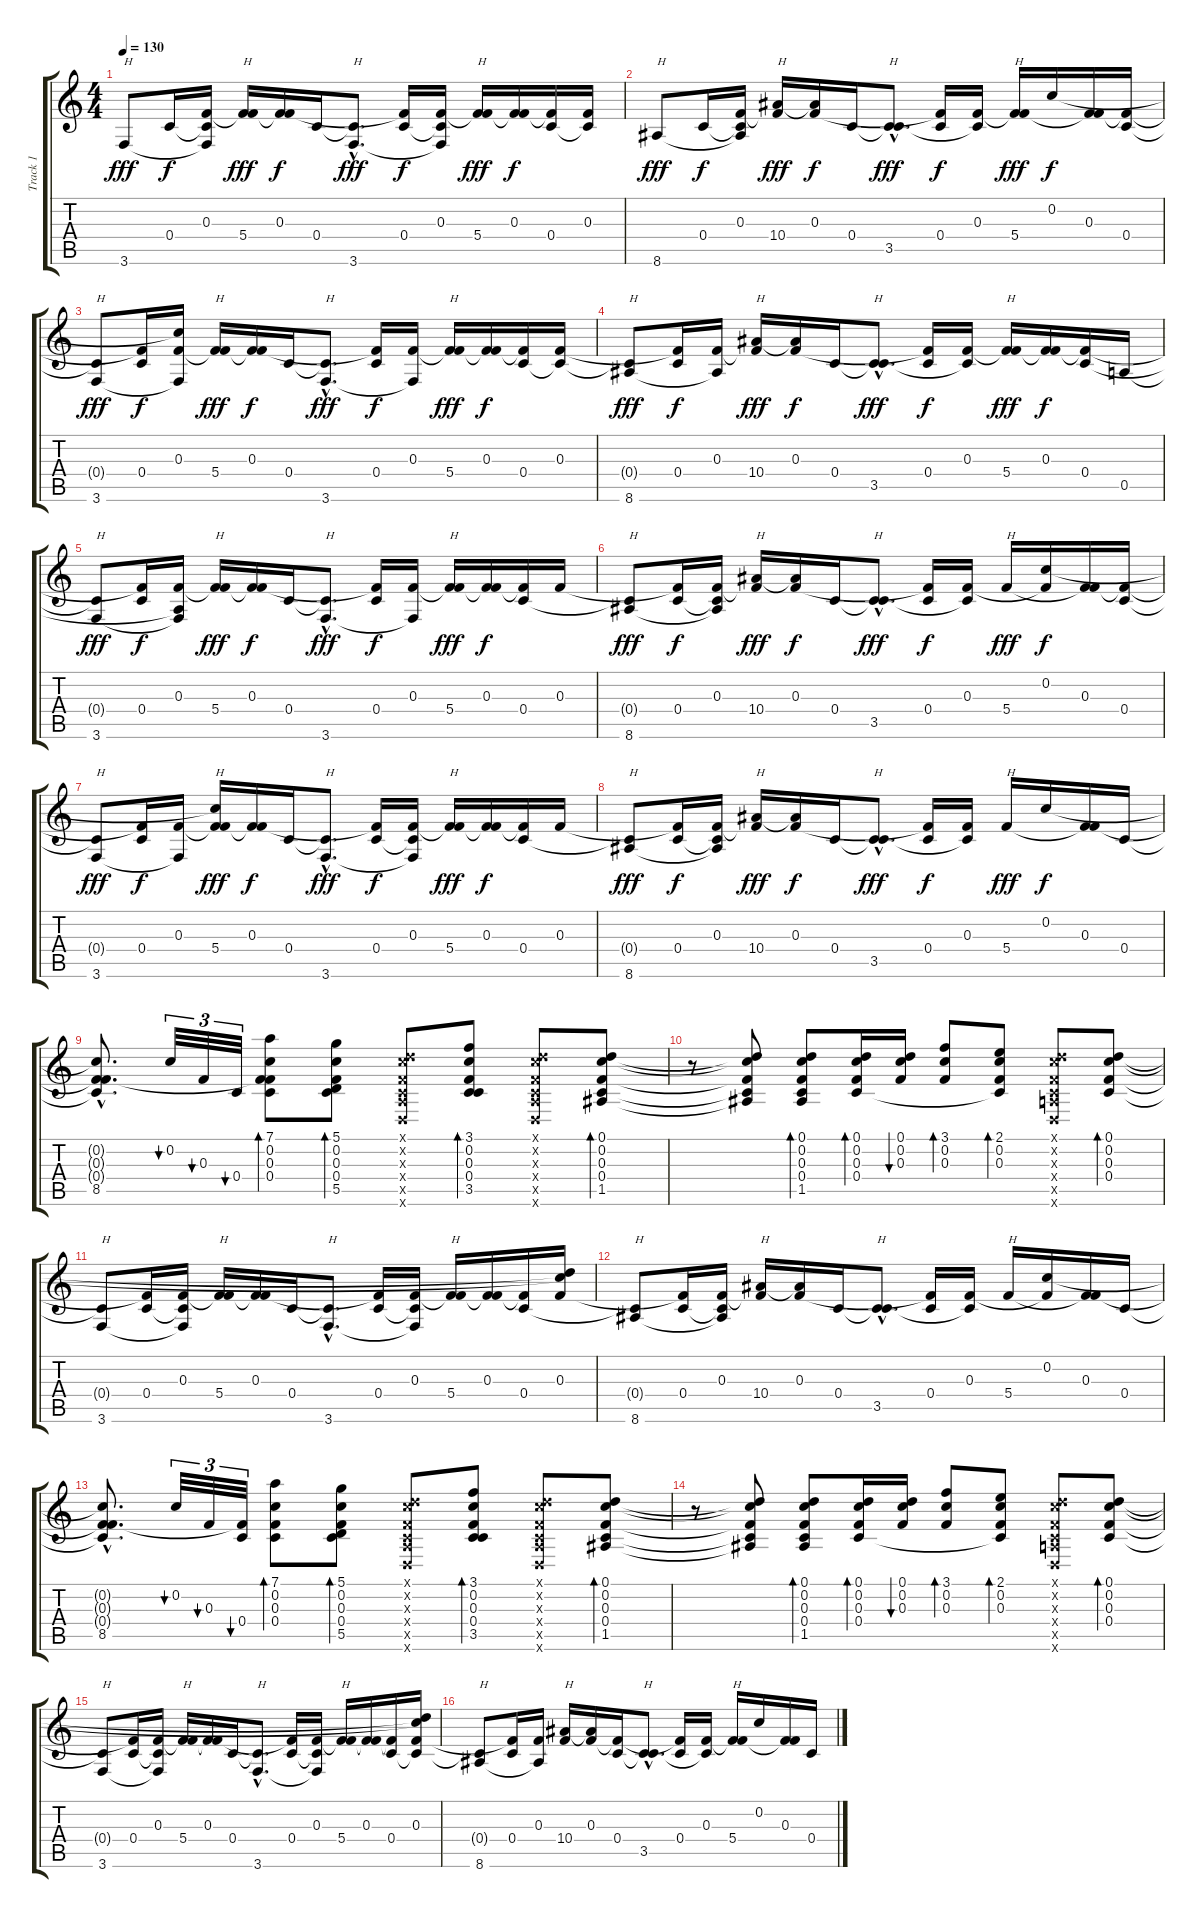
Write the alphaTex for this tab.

\track ("Track 1" "Track 1") {instrument acousticguitarsteel}
\staff {score tabs}
\tuning (D4 C4 F3 C3 A2 D2) {hide}
\ts (4 4)
\tempo 130
\clef g2
\ks c
3.6.8{txt "H" dy fff} 0.4.16{dy f} (0.3 0.4{t} 3.6{t}).16 (0.3{t} 5.4).16{txt "H" dy fff} (0.3 5.4{t}).16{dy f} 0.4.16 (0.4{hac t} 3.6{hac}).8{d txt "H" dy fff} (0.3{t} 0.4).16{dy f} (0.3 0.4{t} 3.6{t}).16 (0.3{t} 5.4).16{txt "H" dy fff} (0.3 5.4{t}).16{dy f} (0.3{t} 0.4).16 (0.3 0.4{t}).16 |
8.6.8{txt "H" dy fff} 0.4.16{dy f} (0.3 0.4{t} 8.6{t}).16 (0.3{t} 10.4).16{txt "H" dy fff} (0.3 10.4{t}).16{dy f} 0.4.16 (0.4{hac t} 3.5{hac}).8{d txt "H" dy fff} (0.3{t} 0.4).16{dy f} (0.3 3.5{t}).16 (0.3{t} 5.4).16{txt "H" dy fff} 0.2.16{dy f} (0.3 5.4{t}).16 (0.3{t} 0.4).16 |
(0.4{t} 3.6).8{txt "H" dy fff} (0.3{t} 0.4).16{dy f} (0.2{t} 0.3 3.6{t}).16 (0.3{t} 5.4).16{txt "H" dy fff} (0.3 5.4{t}).16{dy f} 0.4.16 (0.4{hac t} 3.6{hac}).8{d txt "H" dy fff} (0.3{t} 0.4).16{dy f} (0.3 3.6{t}).16 (0.3{t} 5.4).16{txt "H" dy fff} (0.3 5.4{t}).16{dy f} (0.3{t} 0.4).16 (0.3 0.4{t}).16 |
(0.4{t} 8.6).8{txt "H" dy fff} (0.3{t} 0.4).16{dy f} (0.3 8.6{t}).16 (0.3{t} 10.4).16{txt "H" dy fff} (0.3 10.4{t}).16{dy f} 0.4.16 (0.4{hac t} 3.5{hac}).8{d txt "H" dy fff} (0.3{t} 0.4).16{dy f} (0.3 3.5{t}).16 (0.3{t} 5.4).16{txt "H" dy fff} (0.3 5.4{t}).16{dy f} (0.3{t} 0.4).16 0.5.16 |
(0.4{t} 3.6).8{txt "H" dy fff} (0.3{t} 0.4).16{dy f} (0.3 0.5{t} 3.6{t}).16 (0.3{t} 5.4).16{txt "H" dy fff} (0.3 5.4{t}).16{dy f} 0.4.16 (0.4{hac t} 3.6{hac}).8{d txt "H" dy fff} (0.3{t} 0.4).16{dy f} (0.3 3.6{t}).16 (0.3{t} 5.4).16{txt "H" dy fff} (0.3 5.4{t}).16{dy f} (0.3{t} 0.4).16 0.3.16 |
(0.4{t} 8.6).8{txt "H" dy fff} (0.3{t} 0.4).16{dy f} (0.3 0.4{t} 8.6{t}).16 (0.3{t} 10.4).16{txt "H" dy fff} (0.3 10.4{t}).16{dy f} 0.4.16 (0.4{hac t} 3.5{hac}).8{d txt "H" dy fff} (0.3{t} 0.4).16{dy f} (0.3 3.5{t}).16 5.4.16{txt "H" dy fff} (0.2 0.3{t}).16{dy f} (0.3 5.4{t}).16 (0.3{t} 0.4).16 |
(0.4{t} 3.6).8{txt "H" dy fff} (0.3{t} 0.4).16{dy f} (0.3 3.6{t}).16 (0.2{t} 0.3{t} 5.4).16{txt "H" dy fff} (0.3 5.4{t}).16{dy f} 0.4.16 (0.4{hac t} 3.6{hac}).8{d txt "H" dy fff} (0.3{t} 0.4).16{dy f} (0.3 0.4{t} 3.6{t}).16 (0.3{t} 5.4).16{txt "H" dy fff} (0.3 5.4{t}).16{dy f} (0.3{t} 0.4).16 0.3.16 |
(0.4{t} 8.6).8{txt "H" dy fff} (0.3{t} 0.4).16{dy f} (0.3 0.4{t} 8.6{t}).16 (0.3{t} 10.4).16{txt "H" dy fff} (0.3 10.4{t}).16{dy f} 0.4.16 (0.4{hac t} 3.5{hac}).8{d txt "H" dy fff} (0.3{t} 0.4).16{dy f} (0.3 3.5{t}).16 5.4.16{txt "H" dy fff} 0.2.16{dy f} (0.3 5.4{t}).16 0.4.16 |
(0.2{hac t} 0.3{hac t} 0.4{hac t} 8.5{hac}).8{d} 0.2.32{tu (3 2) bu 30} 0.3.32{tu (3 2) bu 30} 0.4.32{tu (3 2) bu 30} (7.1 0.2 0.3 0.4 8.5{t}).8{bd 30} (5.1 0.2 0.3 0.4 5.5).8{bd 60} (0.1{x} 0.2{x} 0.3{x} 0.4{x} 0.5{x} 0.6{x}).8 (3.1 0.2 0.3 0.4 3.5).8{bd 30} (0.1{x} 0.2{x} 0.3{x} 0.4{x} 0.5{x} 0.6{x}).8 (0.1 0.2 0.3 0.4 1.5).8{bd 30} |
r.8 (0.1{t} 0.2{t} 0.3{t} 0.4{t} 1.5{t}).8 (0.1 0.2 0.3 0.4 1.5).8{bd 30} (0.1 0.2 0.3 0.4).16{bd 30} (0.1 0.2 0.3).16{bu 30} (3.1 0.2 0.3).8{bd 30} (2.1 0.2 0.3 0.4{t}).8{bd 30} (0.1{x} 0.2{x} 0.3{x} 0.4{x} 0.5{x} 0.6{x}).8 (0.1 0.2 0.3 0.4).8{bd 30} |
(0.4{t} 3.6).8{txt "H"} (0.3{t} 0.4).16 (0.3 0.4{t} 3.6{t}).16 (0.3{t} 5.4).16{txt "H"} (0.3 5.4{t}).16 0.4.16 (0.4{hac t} 3.6{hac}).8{d txt "H"} (0.3{t} 0.4).16 (0.3 0.4{t} 3.6{t}).16 (0.3{t} 5.4).16{txt "H"} (0.3 5.4{t}).16 (0.3{t} 0.4).16 (0.1{t} 0.2{t} 0.3).16 |
(0.4{t} 8.6).8{txt "H"} (0.3{t} 0.4).16 (0.3 0.4{t} 8.6{t}).16 (0.3{t} 10.4).16{txt "H"} (0.3 10.4{t}).16 0.4.16 (0.4{hac t} 3.5{hac}).8{d txt "H"} (0.3{t} 0.4).16 (0.3 3.5{t}).16 5.4.16{txt "H"} (0.2 0.3{t}).16 (0.3 5.4{t}).16 0.4.16 |
(0.2{hac t} 0.3{hac t} 0.4{hac t} 8.5{hac}).8{d} 0.2.32{tu (3 2) bu 30} 0.3.32{tu (3 2) bu 30} (0.4 8.5{t}).32{tu (3 2) bu 30} (7.1 0.2 0.3 0.4).8{bd 30} (5.1 0.2 0.3 0.4 5.5).8{bd 60} (0.1{x} 0.2{x} 0.3{x} 0.4{x} 0.5{x} 0.6{x}).8 (3.1 0.2 0.3 0.4 3.5).8{bd 30} (0.1{x} 0.2{x} 0.3{x} 0.4{x} 0.5{x} 0.6{x}).8 (0.1 0.2 0.3 0.4 1.5).8{bd 30} |
r.8 (0.1{t} 0.2{t} 0.3{t} 0.4{t} 1.5{t}).8 (0.1 0.2 0.3 0.4 1.5).8{bd 30} (0.1 0.2 0.3 0.4).16{bd 30} (0.1 0.2 0.3).16{bu 30} (3.1 0.2 0.3).8{bd 30} (2.1 0.2 0.3 0.4{t}).8{bd 30} (0.1{x} 0.2{x} 0.3{x} 0.4{x} 0.5{x} 0.6{x}).8 (0.1 0.2 0.3 0.4).8{bd 30} |
(0.4{t} 3.6).8{txt "H"} (0.3{t} 0.4).16 (0.3 0.4{t} 3.6{t}).16 (0.3{t} 5.4).16{txt "H"} (0.3 5.4{t}).16 0.4.16 (0.4{hac t} 3.6{hac}).8{d txt "H"} (0.3{t} 0.4).16 (0.3 0.4{t} 3.6{t}).16 (0.3{t} 5.4).16{txt "H"} (0.3 5.4{t}).16 (0.3{t} 0.4).16 (0.1{t} 0.2{t} 0.3 0.4{t}).16 |
(0.4{t} 8.6).8{txt "H"} (0.3{t} 0.4).16 (0.3 8.6{t}).16 (0.3{t} 10.4).16{txt "H"} (0.3 10.4{t}).16 (0.3{t} 0.4).16 (0.4{hac t} 3.5{hac}).8{d txt "H"} (0.3{t} 0.4).16 (0.3 3.5{t}).16 (0.3{t} 5.4).16{txt "H"} 0.2.16 (0.3 5.4{t}).16 0.4.16
